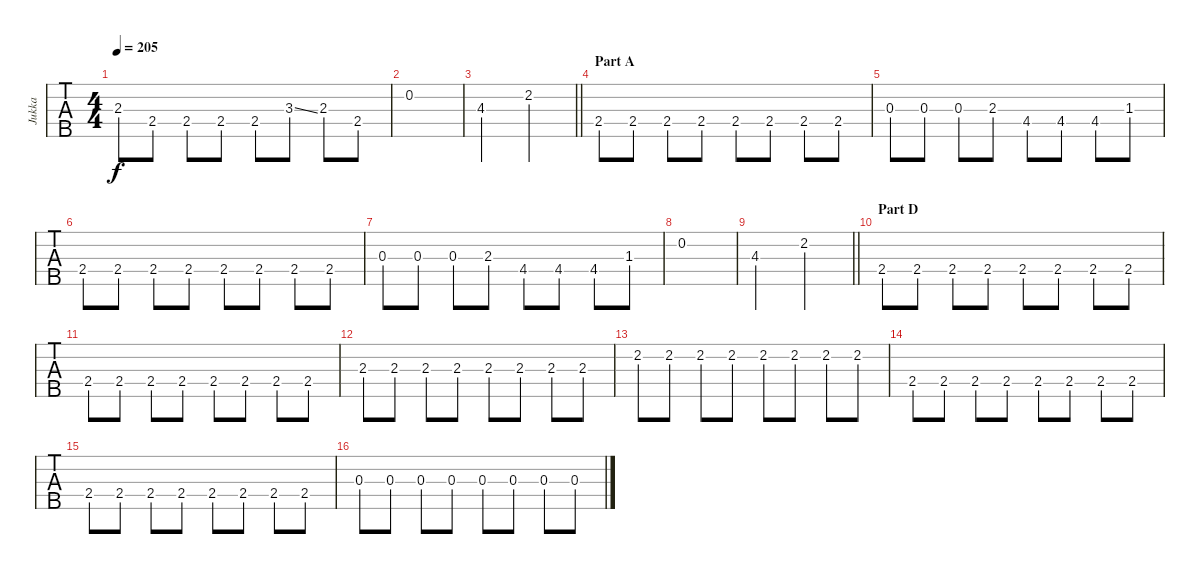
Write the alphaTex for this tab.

\track ("Jukka" "Jukka") {instrument electricbassfinger}
\staff {tabs}
\tuning (Eb2 Bb1 F1 C1 G0) {hide}
\ts (4 4)
\tempo 205
\clef f4
\ks c
2.3.8{dy f} 2.4.8 2.4.8 2.4.8 2.4.8 3.3{ss}.8 2.3.8 2.4.8 |
0.2.1 |
\barLineRight lightlight
4.3.2 2.2.2 |
\section ("" "Part A")
2.4.8 2.4.8 2.4.8 2.4.8 2.4.8 2.4.8 2.4.8 2.4.8 |
0.3.8 0.3.8 0.3.8 2.3.8 4.4.8 4.4.8 4.4.8 1.3.8 |
2.4.8 2.4.8 2.4.8 2.4.8 2.4.8 2.4.8 2.4.8 2.4.8 |
0.3.8 0.3.8 0.3.8 2.3.8 4.4.8 4.4.8 4.4.8 1.3.8 |
0.2.1 |
\barLineRight lightlight
4.3.2 2.2.2 |
\section ("" "Part D")
2.4.8 2.4.8 2.4.8 2.4.8 2.4.8 2.4.8 2.4.8 2.4.8 |
2.4.8 2.4.8 2.4.8 2.4.8 2.4.8 2.4.8 2.4.8 2.4.8 |
2.3.8 2.3.8 2.3.8 2.3.8 2.3.8 2.3.8 2.3.8 2.3.8 |
2.2.8 2.2.8 2.2.8 2.2.8 2.2.8 2.2.8 2.2.8 2.2.8 |
2.4.8 2.4.8 2.4.8 2.4.8 2.4.8 2.4.8 2.4.8 2.4.8 |
2.4.8 2.4.8 2.4.8 2.4.8 2.4.8 2.4.8 2.4.8 2.4.8 |
0.3.8 0.3.8 0.3.8 0.3.8 0.3.8 0.3.8 0.3.8 0.3.8
